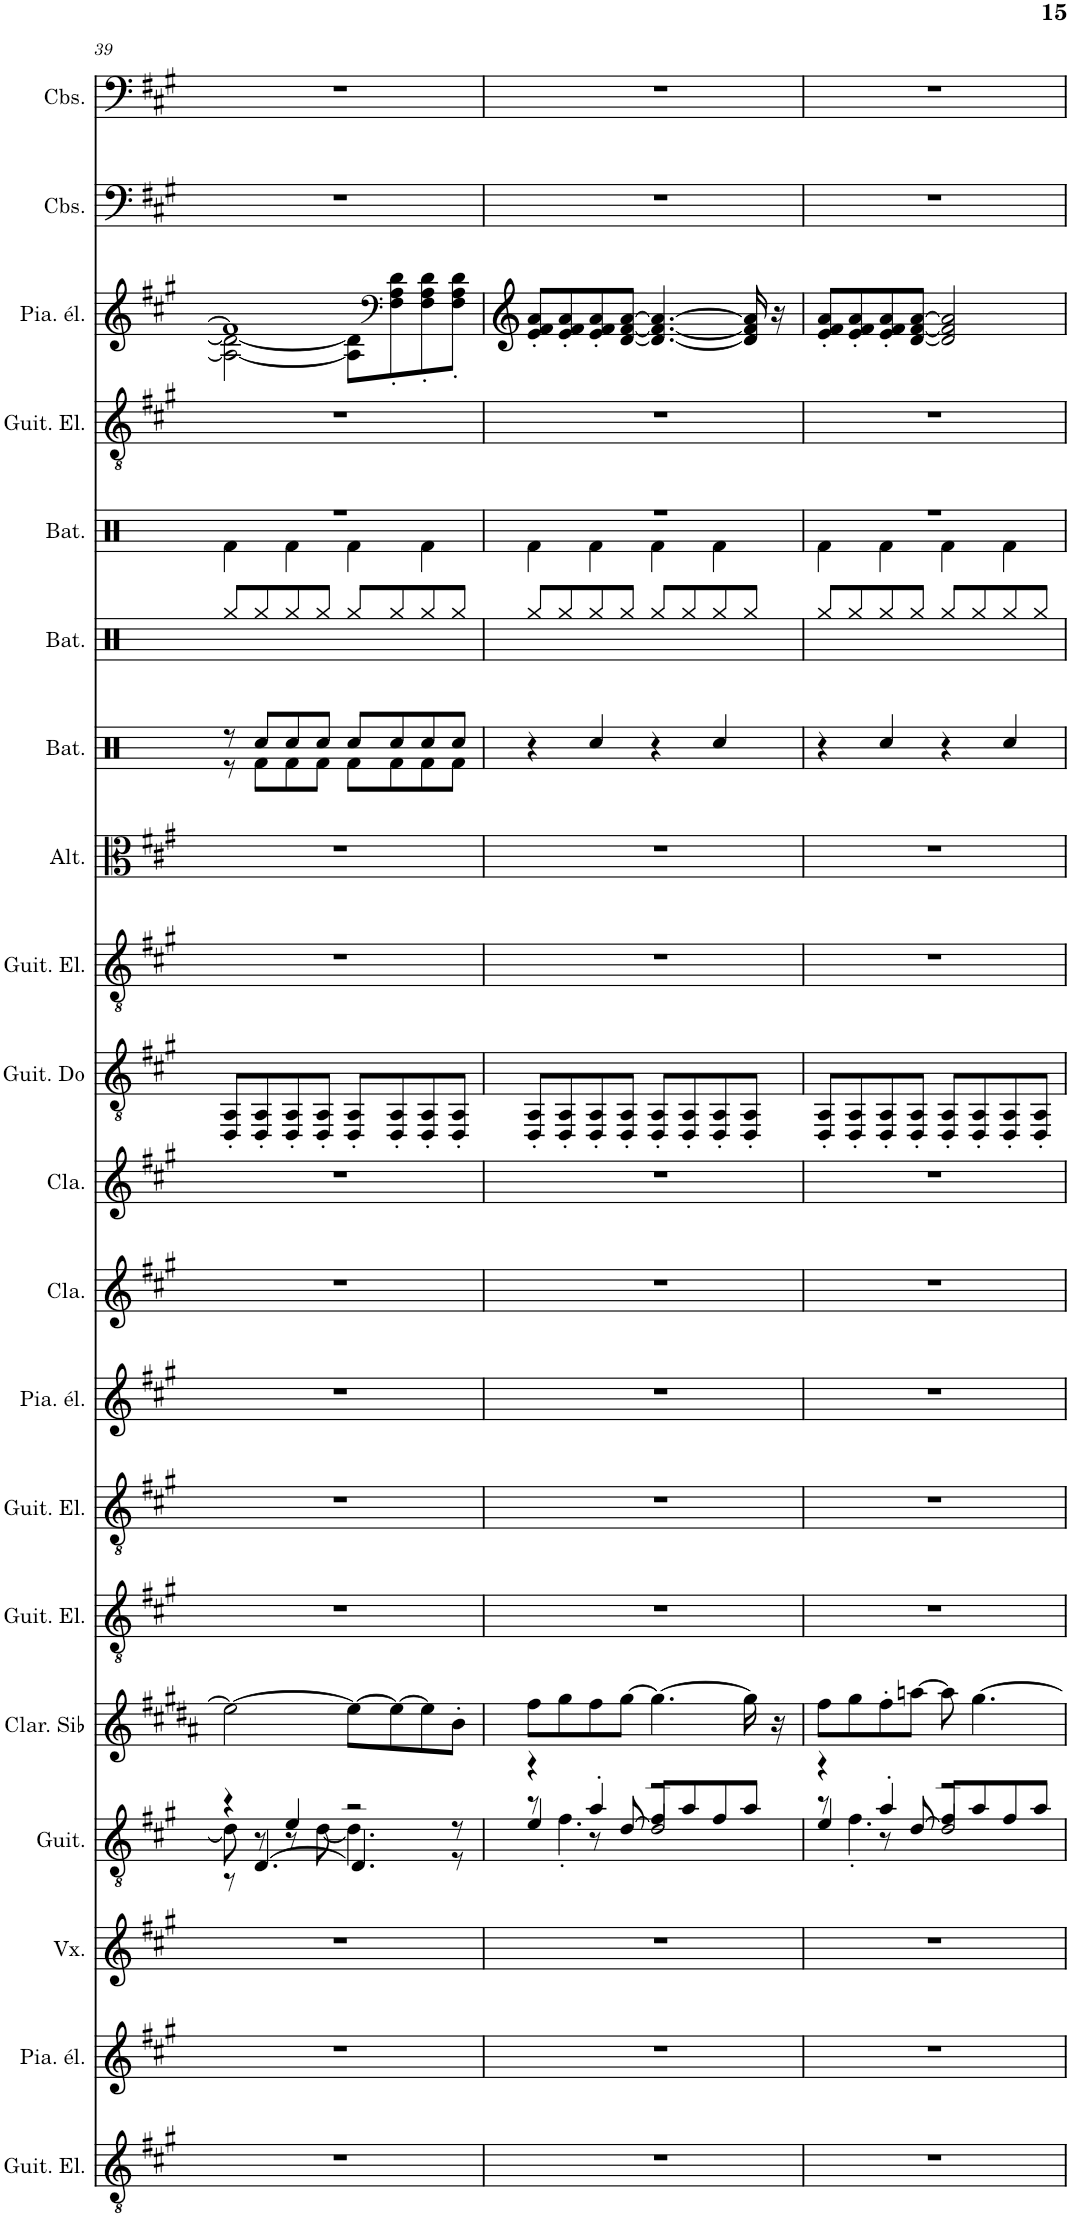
**kern	**kern	**kern	**kern	**kern	**kern	**kern	**kern	**kern	**kern	**kern	**kern	**kern	**kern	**kern	**kern	**kern	**kern	**kern	**kern
*part20	*part19	*part18	*part17	*part16	*part15	*part14	*part13	*part12	*part11	*part10	*part9	*part8	*part7	*part6	*part5	*part4	*part3	*part2	*part1
*staff20	*staff19	*staff18	*staff17	*staff16	*staff15	*staff14	*staff13	*staff12	*staff11	*staff10	*staff9	*staff8	*staff7	*staff6	*staff5	*staff4	*staff3	*staff2	*staff1
*I"Guitare électrique, Distortion Guitar	*I"Piano électrique, Electric Piano 2	*I"Voix, Voice Oohs	*I"Guitare acoustique, Acoustic Guitar (steel)	*I"Clarinette en Sib	*I"Guitare électrique, Distortion Guitar	*I"Guitare électrique, Guitar Harmonics	*I"Piano électrique, Electric Piano 2	*I"Clavecin, Harpsichord	*I"Clavecin, Harpsichord	*I"Guitare Contra, Electric Guitar (muted)	*I"Guitare électrique, Distortion Guitar	*I"Altos, String Ensemble 1	*I"Batterie	*I"Batterie	*I"Batterie	*I"Guitare électrique, Distortion Guitar	*I"Piano électrique, Electric Piano 2	*I"Contrebasses, String Ensemble 1	*I"Contrebasses, String Ensemble 1
*I'Guit. El.	*I'Pia. él.	*I'Vx.	*I'Guit.	*I'Clar. Sib	*I'Guit. El.	*I'Guit. El.	*I'Pia. él.	*I'Cla.	*I'Cla.	*	*I'Guit. El.	*I'Alt.	*I'Bat.	*I'Bat.	*I'Bat.	*I'Guit. El.	*I'Pia. él.	*I'Cbs.	*I'Cbs.
!!LO:PB:g=z
*clefGv2	*clefG2	*clefG2	*clefGv2	*clefG2	*clefGv2	*clefGv2	*clefG2	*clefG2	*clefG2	*clefGv2	*clefGv2	*clefC3	*clefX	*clefX	*clefX	*clefGv2	*clefF4	*clefF4	*clefF4
*	*	*	*	*Trd1c2	*	*	*	*	*	*	*	*	*	*	*	*	*	*Trd7c12	*Trd7c12
*k[f#c#g#]	*k[f#c#g#]	*k[f#c#g#]	*k[f#c#g#]	*k[f#c#g#d#a#]	*k[f#c#g#]	*k[f#c#g#]	*k[f#c#g#]	*k[f#c#g#]	*k[f#c#g#]	*k[f#c#g#]	*k[f#c#g#]	*k[f#c#g#]	*k[f#c#]	*k[f#c#]	*k[f#c#]	*k[f#c#g#]	*k[f#c#g#]	*k[f#c#g#]	*k[f#c#g#]
*M4/4	*M4/4	*M4/4	*M4/4	*M4/4	*M4/4	*M4/4	*M4/4	*M4/4	*M4/4	*M4/4	*M4/4	*M4/4	*M4/4	*M4/4	*M4/4	*M4/4	*M4/4	*M4/4	*M4/4
=39	=39	=39	=39	=39	=39	=39	=39	=39	=39	=39	=39	=39	=39	=39	=39	=39	=39	=39	=39
*	*	*	*^	*	*	*	*	*	*	*	*	*	*^	*	*^	*	*^	*	*
*	*	*	*	*^	*	*	*	*	*	*	*	*	*	*	*	*	*	*	*	*	*	*	*
1r	1r	1r	4r	8d\]	8r	2ee\_	1r	1r	1r	1r	1r	8DD/' 8AA/'L	1r	1r	8r	8r	8Rgg/L	1r	4Rf\	1r	1f#]	2A\_ 2d\_	1r	1r
.	.	.	.	8r	[4.D/	.	.	.	.	.	.	8DD/' 8AA/'	.	.	8Rcc/L	8Rf\L	8Rgg/	.	.	.	.	.	.	.
.	.	.	4e/	8r	.	.	.	.	.	.	.	8DD/' 8AA/'	.	.	8Rcc/	8Rf\	8Rgg/	.	4Rf\	.	.	.	.	.
.	.	.	.	[8d\	.	.	.	.	.	.	.	8DD/' 8AA/'J	.	.	8Rcc/J	8Rf\J	8Rgg/J	.	.	.	.	.	.	.
.	.	.	2r	4.d\]	4.D/]	8ee\L_	.	.	.	.	.	8DD/' 8AA/'L	.	.	8Rcc/L	8Rf\L	8Rgg/L	.	4Rf\	.	.	8A\] 8d\]L	.	.
*	*	*	*	*	*	*	*	*	*	*	*	*	*	*	*	*	*	*	*	*	*clefF4	*	*	*
.	.	.	.	.	.	8ee\_	.	.	.	.	.	8DD/' 8AA/'	.	.	8Rcc/	8Rf\	8Rgg/	.	.	.	.	8F#\' 8A\' 8d\'	.	.
.	.	.	.	.	.	8ee\]	.	.	.	.	.	8DD/' 8AA/'	.	.	8Rcc/	8Rf\	8Rgg/	.	4Rf\	.	.	8F#\' 8A\' 8d\'	.	.
.	.	.	.	8r	8r	8b'\J	.	.	.	.	.	8DD/' 8AA/'J	.	.	8Rcc/J	8Rf\J	8Rgg/J	.	.	.	.	8F#\' 8A\' 8d\'J	.	.
*	*	*	*	*	*	*	*	*	*	*	*	*	*	*	*v	*v	*	*	*	*	*v	*v	*	*
=40	=40	=40	=40	=40	=40	=40	=40	=40	=40	=40	=40	=40	=40	=40	=40	=40	=40	=40	=40	=40	=40	=40
1r	1r	1r	4r	8r	4e/	8ff#\L	1r	1r	1r	1r	1r	8DD/' 8AA/'L	1r	1r	4r	8Rgg/L	1r	4Rf\	1r	8e/' 8f#/' 8a/'L	1r	1r
.	.	.	.	4.f#'\	.	8gg#\	.	.	.	.	.	8DD/' 8AA/'	.	.	.	8Rgg/	.	.	.	8e/' 8f#/' 8a/'	.	.
.	.	.	4a'/	.	8r	8ff#\	.	.	.	.	.	8DD/' 8AA/'	.	.	4Rcc/	8Rgg/	.	4Rf\	.	8e/' 8f#/' 8a/'	.	.
.	.	.	.	.	[8d/	[8gg#\J	.	.	.	.	.	8DD/' 8AA/'J	.	.	.	8Rgg/J	.	.	.	[8d/ [8f#/ [8a/J	.	.
.	.	.	8f#/L	2r	2d/]	4.gg#\_	.	.	.	.	.	8DD/' 8AA/'L	.	.	4r	8Rgg/L	.	4Rf\	.	4.d/_ 4.f#/_ 4.a/_	.	.
.	.	.	8a/	.	.	.	.	.	.	.	.	8DD/' 8AA/'	.	.	.	8Rgg/	.	.	.	.	.	.
.	.	.	8f#/	.	.	.	.	.	.	.	.	8DD/' 8AA/'	.	.	4Rcc/	8Rgg/	.	4Rf\	.	.	.	.
.	.	.	8a/J	.	.	16gg#\]	.	.	.	.	.	8DD/' 8AA/'J	.	.	.	8Rgg/J	.	.	.	16d/] 16f#/] 16a/]	.	.
.	.	.	.	.	.	16r	.	.	.	.	.	.	.	.	.	.	.	.	.	16r	.	.
=41	=41	=41	=41	=41	=41	=41	=41	=41	=41	=41	=41	=41	=41	=41	=41	=41	=41	=41	=41	=41	=41	=41
1r	1r	1r	4r	8r	4e/	8ff#\L	1r	1r	1r	1r	1r	8DD/' 8AA/'L	1r	1r	4r	8Rgg/L	1r	4Rf\	1r	8e/' 8f#/' 8a/'L	1r	1r
.	.	.	.	4.f#'\	.	8gg#\	.	.	.	.	.	8DD/' 8AA/'	.	.	.	8Rgg/	.	.	.	8e/' 8f#/' 8a/'	.	.
.	.	.	4a'/	.	8r	8ff#'\	.	.	.	.	.	8DD/' 8AA/'	.	.	4Rcc/	8Rgg/	.	4Rf\	.	8e/' 8f#/' 8a/'	.	.
.	.	.	.	.	[8d/	[8aan\J	.	.	.	.	.	8DD/' 8AA/'J	.	.	.	8Rgg/J	.	.	.	[8d/ [8f#/ [8a/J	.	.
.	.	.	8f#/L	2r	2d/]	8aa\]	.	.	.	.	.	8DD/' 8AA/'L	.	.	4r	8Rgg/L	.	4Rf\	.	2d/] 2f#/] 2a/]	.	.
.	.	.	8a/	.	.	[4.gg#\	.	.	.	.	.	8DD/' 8AA/'	.	.	.	8Rgg/	.	.	.	.	.	.
.	.	.	8f#/	.	.	.	.	.	.	.	.	8DD/' 8AA/'	.	.	4Rcc/	8Rgg/	.	4Rf\	.	.	.	.
.	.	.	8a/J	.	.	.	.	.	.	.	.	8DD/' 8AA/'J	.	.	.	8Rgg/J	.	.	.	.	.	.
*	*	*	*v	*v	*v	*	*	*	*	*	*	*	*	*	*	*	*v	*v	*	*	*	*
=	=	=	=	=	=	=	=	=	=	=	=	=	=	=	=	=	=	=	=
*-	*-	*-	*-	*-	*-	*-	*-	*-	*-	*-	*-	*-	*-	*-	*-	*-	*-	*-	*-
